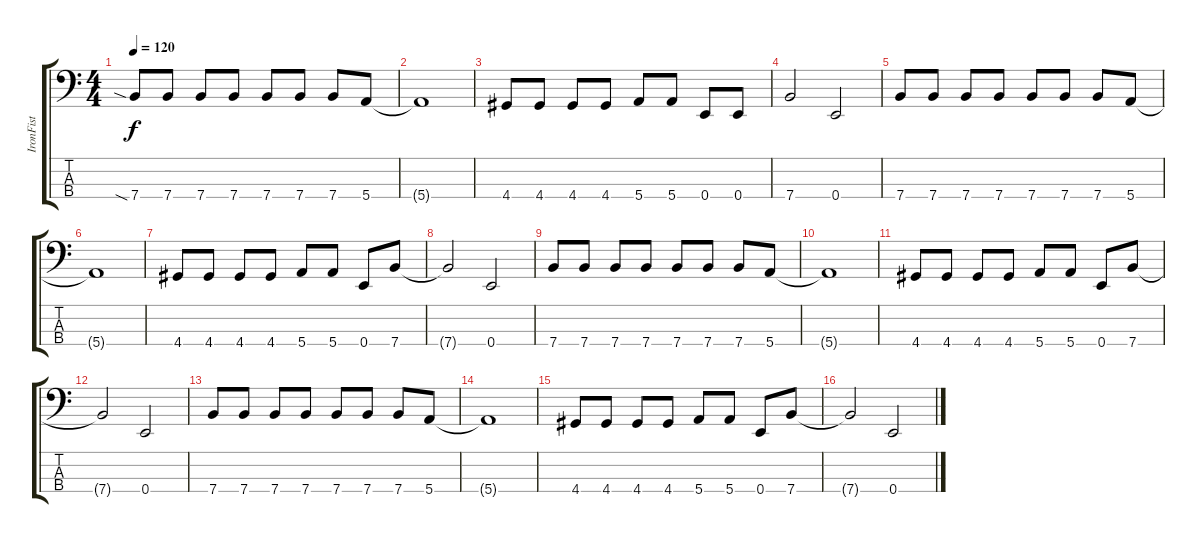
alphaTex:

\track ("IronFist" "IronFist") {instrument electricbassfinger}
\staff {score tabs}
\tuning (G2 D2 A1 E1) {hide}
\ts (4 4)
\tempo 120
\clef f4
\ks c
7.4{sia}.8{dy f} 7.4.8 7.4.8 7.4.8 7.4.8 7.4.8 7.4.8 5.4.8 |
5.4{t}.1 |
4.4.8 4.4.8 4.4.8 4.4.8 5.4.8 5.4.8 0.4.8 0.4.8 |
7.4.2 0.4.2 |
7.4.8 7.4.8 7.4.8 7.4.8 7.4.8 7.4.8 7.4.8 5.4.8 |
5.4{t}.1 |
4.4.8 4.4.8 4.4.8 4.4.8 5.4.8 5.4.8 0.4.8 7.4.8 |
7.4{t}.2 0.4.2 |
7.4.8 7.4.8 7.4.8 7.4.8 7.4.8 7.4.8 7.4.8 5.4.8 |
5.4{t}.1 |
4.4.8 4.4.8 4.4.8 4.4.8 5.4.8 5.4.8 0.4.8 7.4.8 |
7.4{t}.2 0.4.2 |
7.4.8 7.4.8 7.4.8 7.4.8 7.4.8 7.4.8 7.4.8 5.4.8 |
5.4{t}.1 |
4.4.8 4.4.8 4.4.8 4.4.8 5.4.8 5.4.8 0.4.8 7.4.8 |
7.4{t}.2 0.4.2
